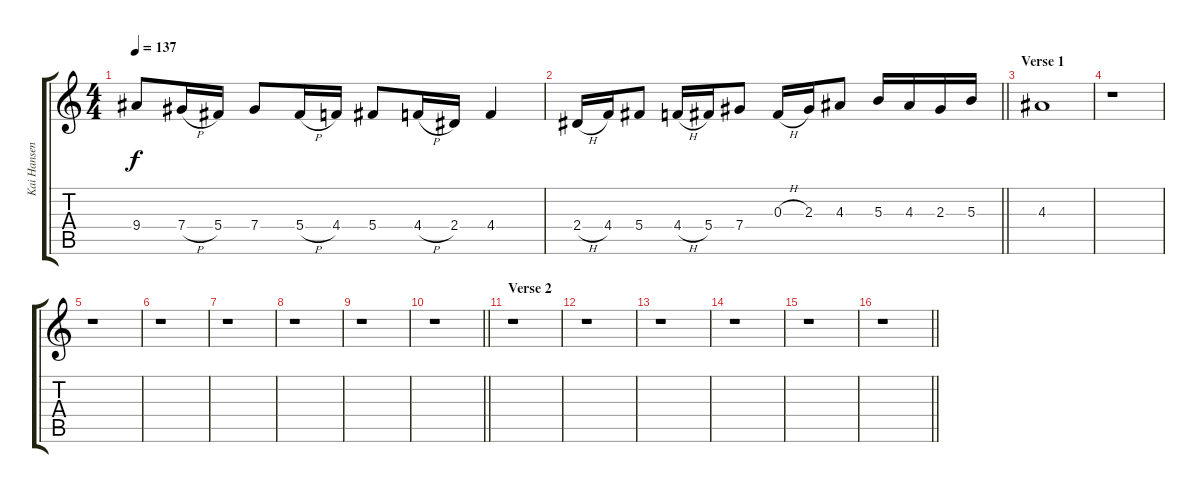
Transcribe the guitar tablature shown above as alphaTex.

\track ("Kai Hansen" "Kai Hansen") {instrument distortionguitar}
\staff {score tabs}
\tuning (Eb4 Bb3 Gb3 Db3 Ab2 Eb2) {hide}
\ts (4 4)
\tempo 137
\clef g2
\ks c
9.4.8{dy f} 7.4{h}.16 5.4.16 7.4.8 5.4{h}.16 4.4.16 5.4.8 4.4{h}.16 2.4.16 4.4.4 |
\barLineRight lightlight
2.4{h}.16 4.4.16 5.4.8 4.4{h}.16 5.4.16 7.4.8 0.3{h}.16 2.3.16 4.3.8 5.3.16 4.3.16 2.3.16 5.3.16 |
\section ("" "Verse 1")
4.3.1 |
r.1 |
r.1 |
r.1 |
r.1 |
r.1 |
r.1 |
\barLineRight lightlight
r.1 |
\section ("" "Verse 2")
r.1 |
r.1 |
r.1 |
r.1 |
r.1 |
\barLineRight lightlight
r.1
